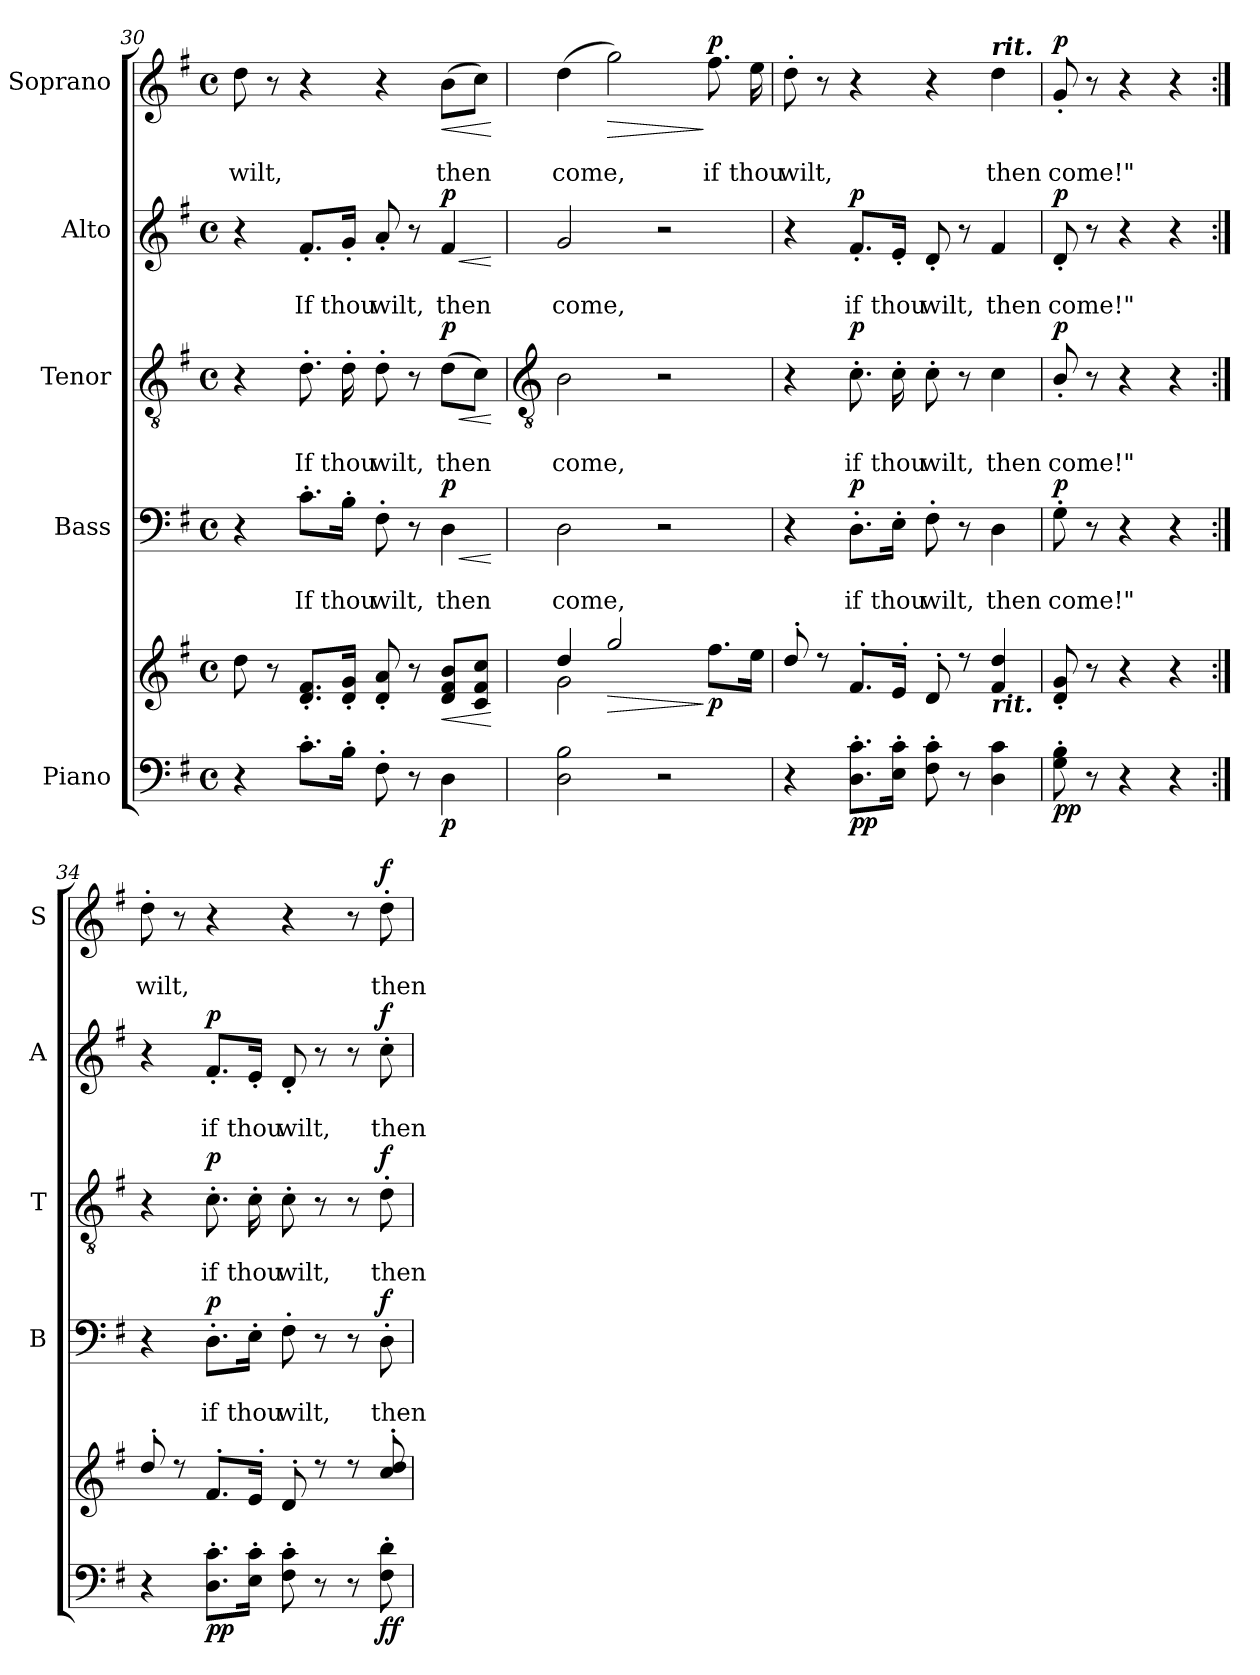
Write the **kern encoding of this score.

**kern	**kern	**dynam	**kern	**text	**text	**dynam	**kern	**text	**text	**dynam	**kern	**text	**text	**dynam	**kern	**text	**text	**dynam
*part5	*part5	*part5	*part4	*part4	*part4	*part4	*part3	*part3	*part3	*part3	*part2	*part2	*part2	*part2	*part1	*part1	*part1	*part1
*staff6	*staff5	*staff5/6	*staff4	*staff4	*staff4	*staff4	*staff3	*staff3	*staff3	*staff3	*staff2	*staff2	*staff2	*staff2	*staff1	*staff1	*staff1	*staff1
*I"Piano	*	*	*I"Bass	*	*	*	*I"Tenor	*	*	*	*I"Alto	*	*	*	*I"Soprano	*	*	*
*	*	*	*I'B	*	*	*	*I'T	*	*	*	*I'A	*	*	*	*I'S	*	*	*
*clefF4	*clefG2	*	*clefF4	*	*	*	*clefGv2	*	*	*	*clefG2	*	*	*	*clefG2	*	*	*
*k[f#]	*k[f#]	*	*k[f#]	*	*	*	*k[f#]	*	*	*	*k[f#]	*	*	*	*k[f#]	*	*	*
*G:	*G:	*	*G:	*	*	*	*G:	*	*	*	*G:	*	*	*	*G:	*	*	*
*M4/4	*M4/4	*	*M4/4	*	*	*	*M4/4	*	*	*	*M4/4	*	*	*	*M4/4	*	*	*
*met(c)	*met(c)	*	*met(c)	*	*	*	*met(c)	*	*	*	*met(c)	*	*	*	*met(c)	*	*	*
=30	=30	=30	=30	=30	=30	=30	=30	=30	=30	=30	=30	=30	=30	=30	=30	=30	=30	=30
*	*^	*	*	*	*	*	*	*	*	*	*	*	*	*	*	*	*	*
!	!	!	!	!	!	!	!	!	!	!	!	!	!	!	!	!	!	!LO:LY:b	!
4r	8dd	1ryy	.	4r	.	.	.	4r	.	.	.	4r	.	.	.	8dd	.	wilt,	.
.	8r	.	.	.	.	.	.	.	.	.	.	.	.	.	.	8r	.	.	.
!	!	!	!	!	!	!LO:LY:b	!	!	!	!LO:LY:b	!	!	!	!LO:LY:b	!	!	!	!	!
8.c'L	8.d' 8.f#'L	.	.	8.c'\L	.	If	.	8.d'	.	If	.	8.f#'/L	.	If	.	4r	.	.	.
!	!	!	!	!	!	!LO:LY:b	!	!	!	!LO:LY:b	!	!	!	!LO:LY:b	!	!	!	!	!
16B'J	16d' 16g'J	.	.	16B'\Jk	.	thou	.	16d'	.	thou	.	16g'/Jk	.	thou	.	.	.	.	.
!	!	!	!	!	!	!LO:LY:b	!	!	!	!LO:LY:b	!	!	!	!LO:LY:b	!	!	!	!	!
8F#'	8d' 8a'	.	.	8F#'	.	wilt,	.	8d'	.	wilt,	.	8a'	.	wilt,	.	4r	.	.	.
8r	8r	.	.	8r	.	.	.	8r	.	.	.	8r	.	.	.	.	.	.	.
!	!	!	!LO:HP:b	!	!	!LO:LY:b	!LO:HP:b	!	!	!LO:LY:b	!LO:HP:b	!	!	!LO:LY:b	!LO:HP:b	!	!	!LO:LY:b	!LO:HP:b
!	!	!	!LO:DY:n=1:b=2	!	!	!	!LO:DY:n=1:b	!	!	!	!LO:DY:n=1:b	!	!	!	!LO:DY:n=1:b	!	!	!	!
4D	8d 8f# 8bL	.	< p	4D	.	then	< p	(>8dL	.	then	< p	4f#	.	then	< p	(>8bL	.	then	<
.	8c 8f# 8ccJ	.	.	.	.	.	.	8cJ)	.	.	.	.	.	.	.	8ccJ)	.	.	.
*	*v	*v	*	*	*	*	*	*	*	*	*	*	*	*	*	*	*	*	*
.	.	[	.	.	.	[	.	.	.	[	.	.	.	[	.	.	.	[
!!LO:LB:g=z
=31	=31	=31	=31	=31	=31	=31	=31	=31	=31	=31	=31	=31	=31	=31	=31	=31	=31	=31
*	*	*	*	*	*	*	*clefGv2	*	*	*	*	*	*	*	*	*	*	*
*	*^	*	*	*	*	*	*	*	*	*	*	*	*	*	*	*	*	*
!	!	!	!	!	!	!LO:LY:b	!	!	!	!LO:LY:b	!	!	!	!LO:LY:b	!	!	!	!LO:LY:b	!
2D 2B	4dd/	2g\	.	2D	.	come,	.	2B	.	come,	.	2g	.	come,	.	(>4dd	.	come,	.
!	!	!	!LO:HP:b	!	!	!	!	!	!	!	!	!	!	!	!	!	!	!	!LO:HP:b
.	2gg/	.	>	.	.	.	.	.	.	.	.	.	.	.	.	2gg)	.	.	>
2r	.	2ryy	.	2r	.	.	.	2r	.	.	.	2r	.	.	.	.	.	.	.
!	!	!	!LO:DY:n=1:b	!	!	!	!	!	!	!	!	!	!	!	!	!	!	!LO:LY:b	!LO:DY:n=1:b
.	8.ff#L	.	] p	.	.	.	.	.	.	.	.	.	.	.	.	8.ff#	.	if	] p
!	!	!	!	!	!	!	!	!	!	!	!	!	!	!	!	!	!	!LO:LY:b	!
.	16eeJ	.	.	.	.	.	.	.	.	.	.	.	.	.	.	16ee	.	thou	.
=32	=32	=32	=32	=32	=32	=32	=32	=32	=32	=32	=32	=32	=32	=32	=32	=32	=32	=32	=32
!	!	!	!	!	!	!	!	!	!	!	!	!	!	!	!	!	!	!LO:LY:b	!
4r	8dd'	1ryy	.	4r	.	.	.	4r	.	.	.	4r	.	.	.	8dd'	.	wilt,	.
.	8r	.	.	.	.	.	.	.	.	.	.	.	.	.	.	8r	.	.	.
!	!	!	!LO:DY:b=2	!	!	!LO:LY:b	!	!	!	!LO:LY:b	!	!	!	!LO:LY:b	!	!	!	!	!
!	!	!	!LO:DY:n=1:b	!	!	!	!LO:DY:b	!	!	!	!LO:DY:b	!	!	!	!LO:DY:b	!	!	!	!
8.D' 8.c'L	8.f#'L	.	p p	8.D'\L	.	if	p	8.c'	.	if	p	8.f#'/L	.	if	p	4r	.	.	.
!	!	!	!	!	!	!LO:LY:b	!	!	!	!LO:LY:b	!	!	!	!LO:LY:b	!	!	!	!	!
16E' 16c'J	16e'J	.	.	16E'\Jk	.	thou	.	16c'	.	thou	.	16e'/Jk	.	thou	.	.	.	.	.
!	!	!	!	!	!	!LO:LY:b	!	!	!	!LO:LY:b	!	!	!	!LO:LY:b	!	!	!	!	!
8F#' 8c'	8d'	.	.	8F#'	.	wilt,	.	8c'	.	wilt,	.	8d'	.	wilt,	.	4r	.	.	.
8r	8r	.	.	8r	.	.	.	8r	.	.	.	8r	.	.	.	.	.	.	.
!	!	!	!	!	!	!	!	!	!	!	!	!	!	!	!	!LO:TX:a:Bi:t=rit.	!	!	!
!	!LO:TX:b:Bi:t=rit.	!	!	!	!	!	!	!	!	!	!	!	!	!	!	!	!	!	!
!	!	!	!	!	!	!LO:LY:b	!	!	!	!LO:LY:b	!	!	!	!LO:LY:b	!	!	!	!LO:LY:b	!
4D 4c	4f# 4dd	.	.	4D	.	then	.	4c	.	then	.	4f#	.	then	.	4dd	.	then	.
=33	=33	=33	=33	=33	=33	=33	=33	=33	=33	=33	=33	=33	=33	=33	=33	=33	=33	=33	=33
!	!	!	!LO:DY:b=2	!	!	!LO:LY:b	!	!	!	!LO:LY:b	!	!	!	!LO:LY:b	!	!	!	!LO:LY:b	!
!	!	!	!LO:DY:n=1:b	!	!	!	!LO:DY:b	!	!	!	!LO:DY:b	!	!	!	!LO:DY:b	!	!	!	!LO:DY:b
8G' 8B'	8d' 8g'	2.ryy	p p	8G'	.	come!"	p	8B'/	.	come!"	p	8d'	.	come!"	p	8g'	.	come!"	p
8r	8r	.	.	8r	.	.	.	8r	.	.	.	8r	.	.	.	8r	.	.	.
4r	4r	.	.	4r	.	.	.	4r	.	.	.	4r	.	.	.	4r	.	.	.
4r	4r	.	.	4r	.	.	.	4r	.	.	.	4r	.	.	.	4r	.	.	.
=34:|!	=34:|!	=34:|!	=34:|!	=34:|!	=34:|!	=34:|!	=34:|!	=34:|!	=34:|!	=34:|!	=34:|!	=34:|!	=34:|!	=34:|!	=34:|!	=34:|!	=34:|!	=34:|!	=34:|!
!	!	!	!	!	!	!	!	!	!	!	!	!	!	!	!	!	!	!LO:LY:b	!
4r	8dd'	1ryy	.	4r	.	.	.	4r	.	.	.	4r	.	.	.	8dd'	.	wilt,	.
.	8r	.	.	.	.	.	.	.	.	.	.	.	.	.	.	8r	.	.	.
!	!	!	!LO:DY:b=2	!	!	!LO:LY:b	!	!	!	!LO:LY:b	!	!	!	!LO:LY:b	!	!	!	!	!
!	!	!	!LO:DY:n=1:b	!	!	!	!LO:DY:b	!	!	!	!LO:DY:b	!	!	!	!LO:DY:b	!	!	!	!
8.D' 8.c'L	8.f#'L	.	p p	8.D'\L	.	if	p	8.c'	.	if	p	8.f#'/L	.	if	p	4r	.	.	.
!	!	!	!	!	!	!LO:LY:b	!	!	!	!LO:LY:b	!	!	!	!LO:LY:b	!	!	!	!	!
16E' 16c'J	16e'J	.	.	16E'\Jk	.	thou	.	16c'	.	thou	.	16e'/Jk	.	thou	.	.	.	.	.
!	!	!	!	!	!	!LO:LY:b	!	!	!	!LO:LY:b	!	!	!	!LO:LY:b	!	!	!	!	!
8F#' 8c'	8d'	.	.	8F#'	.	wilt,	.	8c'	.	wilt,	.	8d'	.	wilt,	.	4r	.	.	.
8r	8r	.	.	8r	.	.	.	8r	.	.	.	8r	.	.	.	.	.	.	.
8r	8r	.	.	8r	.	.	.	8r	.	.	.	8r	.	.	.	8r	.	.	.
!	!	!	!LO:DY:n=2:b=2	!	!	!LO:LY:b	!	!	!	!LO:LY:b	!	!	!	!LO:LY:b	!	!	!	!LO:LY:b	!
!	!	!	!LO:DY:n=3:b	!	!	!	!LO:DY:b	!	!	!	!LO:DY:b	!	!	!	!LO:DY:b	!	!	!	!LO:DY:b
8F#' 8d'	8cc' 8dd'	.	f f	8D'	.	then	f	8d'	.	then	f	8cc'	.	then	f	8dd'	.	then	f
*	*v	*v	*	*	*	*	*	*	*	*	*	*	*	*	*	*	*	*	*
=	=	=	=	=	=	=	=	=	=	=	=	=	=	=	=	=	=	=
*-	*-	*-	*-	*-	*-	*-	*-	*-	*-	*-	*-	*-	*-	*-	*-	*-	*-	*-
